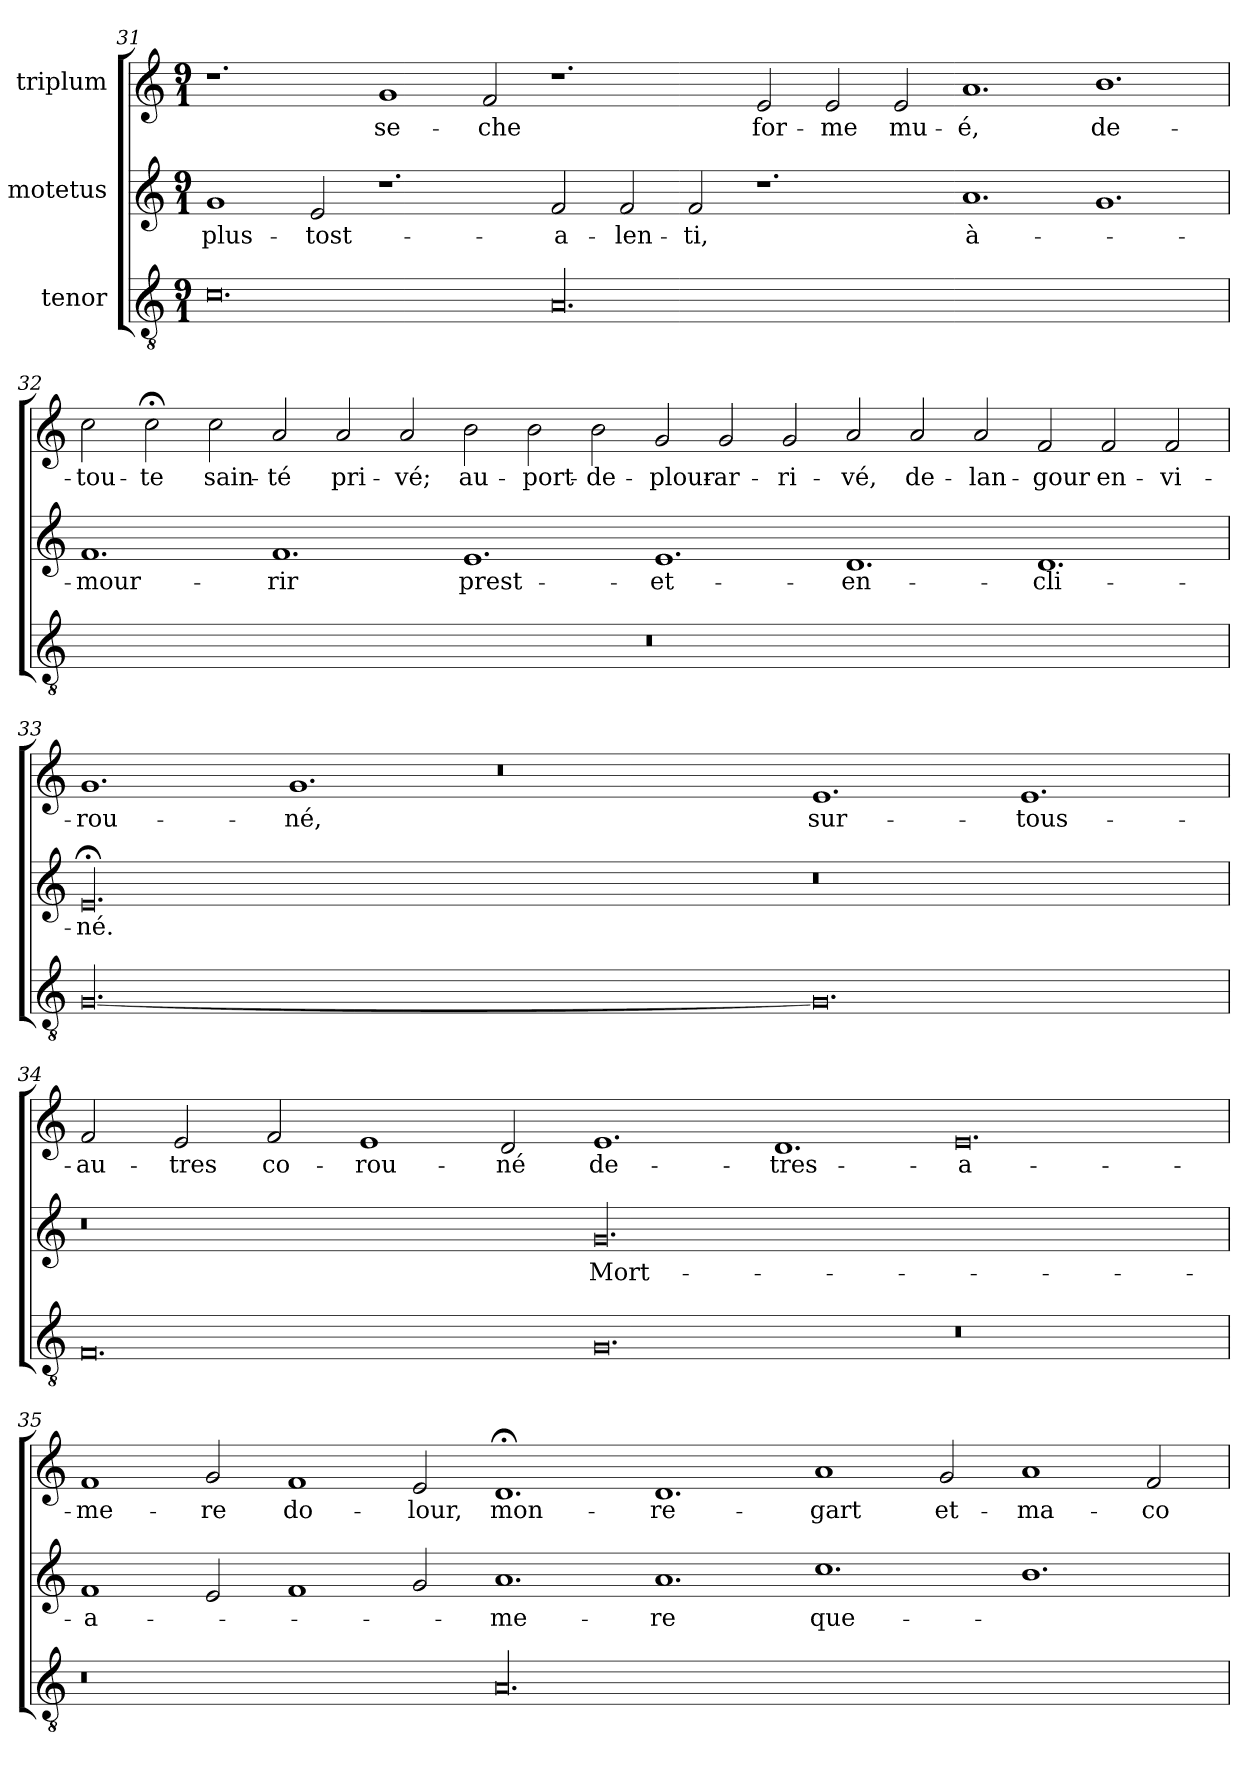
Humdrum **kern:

**kern	**kern	**text	**kern	**text
*part3	*part2	*part2	*part1	*part1
*staff3	*staff2	*staff2	*staff1	*staff1
*I"tenor	*I"motetus	*	*I"triplum	*
!!LO:LB:g=z
*clefGv2	*clefG2	*	*clefG2	*
*k[]	*k[]	*	*k[]	*
*C:	*C:	*	*C:	*
*M9/1	*M9/1	*	*M9/1	*
=31	=31	=31	=31	=31
0.c\	1g/	plus-	1.r	.
.	2e/	tost-	.	.
.	1.r	.	1g/	se-
.	.	.	2f/	-che
00.A/	2f/	a-	1.r	.
.	2f/	-len-	.	.
.	2f/	-ti,	.	.
.	1.r	.	2e/	for-
.	.	.	2e/	-me
.	.	.	2e/	mu-
.	1.a/	à-	1.a/	-é,
.	1.g/	.	1.b\	de-
!!LO:LB:g=z
=32	=32	=32	=32	=32
1%9r	1.f/	mour-	2cc\	tou-
.	.	.	2cc;<\	-te
.	.	.	2cc\	sain-
.	1.f/	-rir	2a/	-té
.	.	.	2a/	pri-
.	.	.	2a/	-vé;
.	1.e/	prest-	2b\	au-
.	.	.	2b\	port-
.	.	.	2b\	de-
.	1.e/	et-	2g/	plour-
.	.	.	2g/	ar-
.	.	.	2g/	-ri-
.	1.d/	en-	2a/	-vé,
.	.	.	2a/	de-
.	.	.	2a/	lan-
.	1.d/	-cli-	2f/	-gour
.	.	.	2f/	en-
.	.	.	2f/	-vi-
=33	=33	=33	=33	=33
[00.G/	00.e;</	-né.	1.g/	-rou-
.	.	.	1.g/	-né,
.	.	.	0.r	.
0.G/]	0.r	.	1.e/	sur-
.	.	.	1.e/	tous-
!!LO:PB:g=z
=34	=34	=34	=34	=34
0.F/	0.r	.	2f/	au-
.	.	.	2e/	-tres
.	.	.	2f/	co-
.	.	.	1e/	-rou-
.	.	.	2d/	-né
0.G/	00.g/	Mort-	1.e/	de-
.	.	.	1.d/	tres-
0.r	.	.	0.e/	a-
=35	=35	=35	=35	=35
0.r	1f/	a-	1f/	-me-
.	2e/	.	2g/	-re
.	1f/	.	1f/	do-
.	2g/	.	2e/	-lour,
00.A/	1.a/	-me-	1.d;</	mon-
.	1.a/	-re	1.d/	re-
.	1.cc\	que-	1a/	-gart
.	.	.	2g/	et-
.	1.b\	.	1a/	ma-
.	.	.	2f/	co-
=	=	=	=	=
*-	*-	*-	*-	*-
